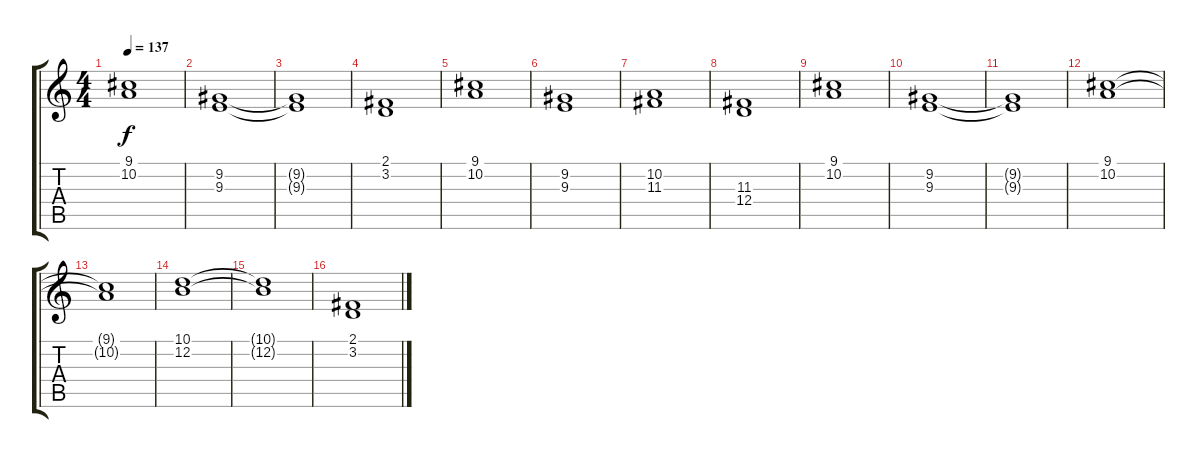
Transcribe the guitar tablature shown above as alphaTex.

\track "" {instrument synthstrings1}
\staff {score tabs}
\tuning (E4 B3 G3 D3 A2 E2) {hide}
\ts (4 4)
\tempo 137
\clef g2
\ks c
(9.1 10.2).1{dy f} |
(9.2 9.3).1 |
(9.2{t} 9.3{t}).1 |
(2.1 3.2).1 |
(9.1 10.2).1 |
(9.2 9.3).1 |
(10.2 11.3).1 |
(11.3 12.4).1 |
(9.1 10.2).1 |
(9.2 9.3).1 |
(9.2{t} 9.3{t}).1 |
(9.1 10.2).1 |
(9.1{t} 10.2{t}).1 |
(10.1 12.2).1 |
(10.1{t} 12.2{t}).1 |
(2.1 3.2).1
